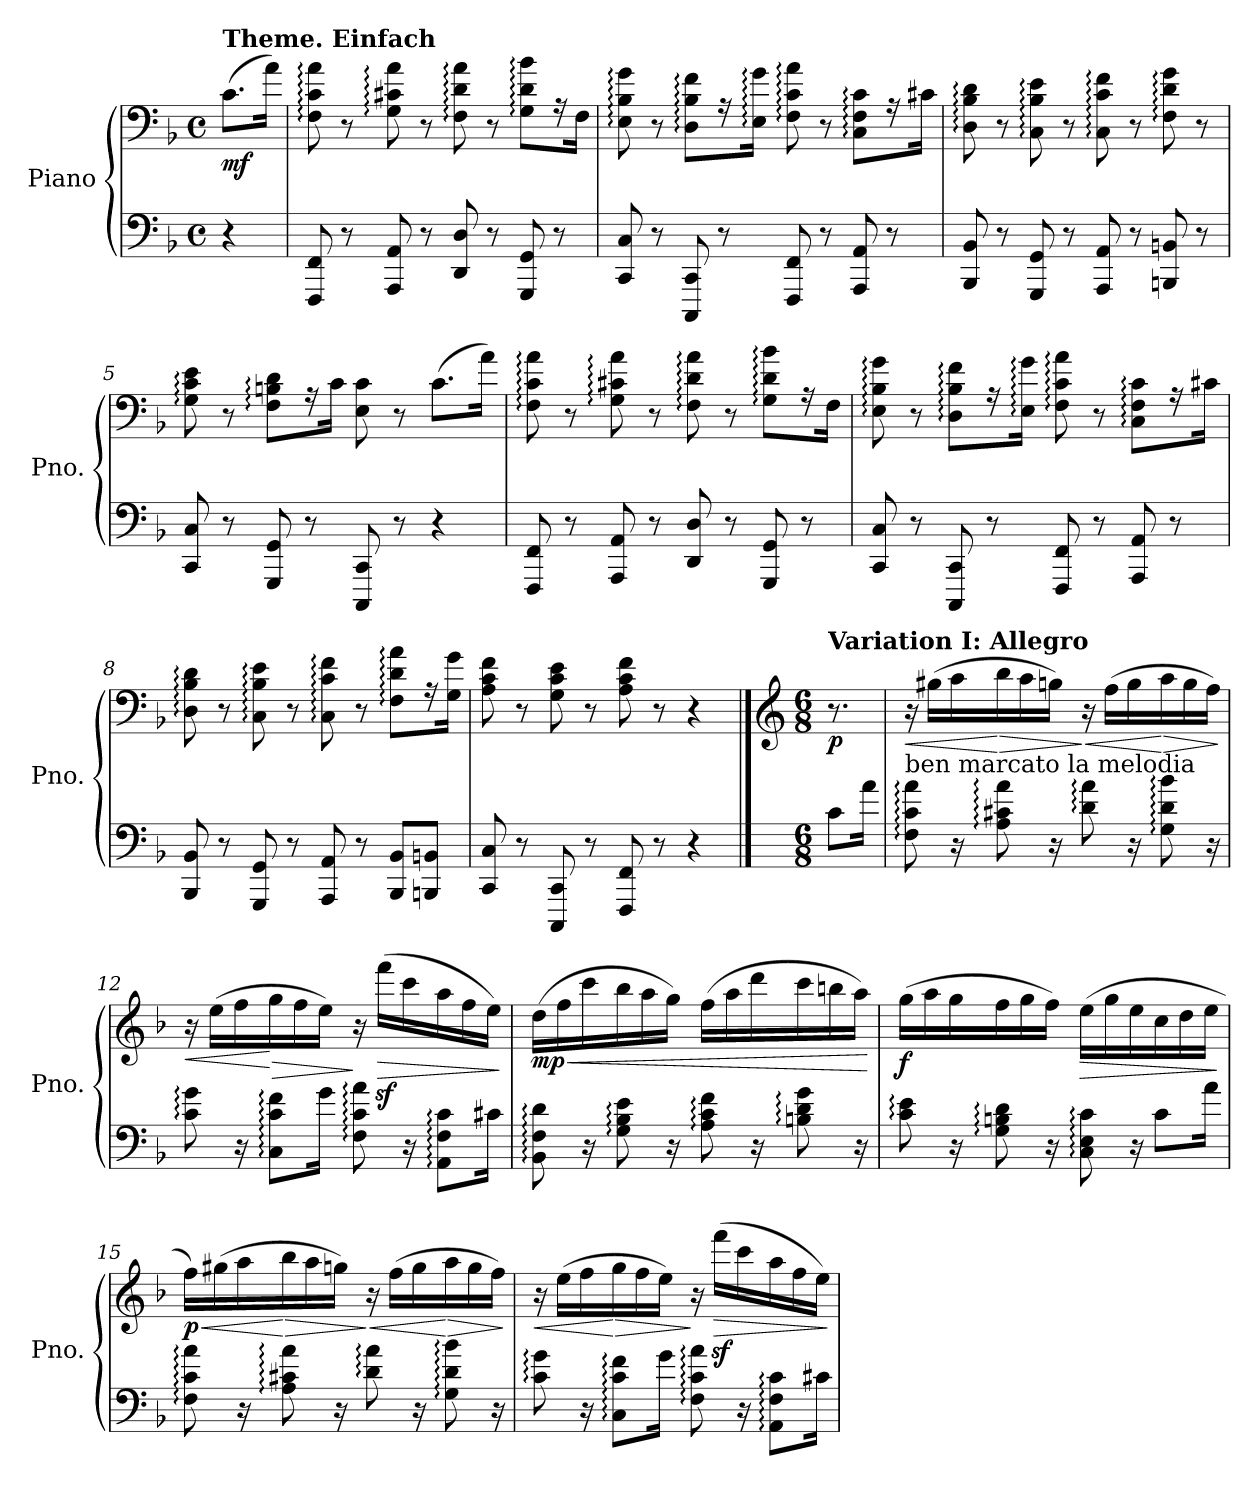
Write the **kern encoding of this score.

**kern	**kern	**dynam
*part1	*part1	*part1
*staff2	*staff1	*staff1/2
*I"Piano	*	*
*I'Pno.	*	*
*clefF4	*clefF4	*
*k[b-]	*k[b-]	*
*M4/4	*M4/4	*
*met(c)	*met(c)	*
*MM48	*MM48	*
=1	=1	=1
!	!LO:TX:a:B:t=Theme. Einfach	!
!	!	!LO:DY:b
4r	(>8.c\L	mf
.	16a\Jk)	.
=2	=2	=2
8FFF/ 8FF/	8F\: 8c\: 8a\:	.
8r	8r	.
8AAA/ 8AA/	8G\: 8c#X\: 8a\:	.
8r	8r	.
8DD/ 8D/	8F\: 8d\: 8a\:	.
8r	8r	.
8GGG/ 8GG/	8G\: 8d\: 8b-\:L	.
8r	16r	.
.	16F\Jk	.
=3	=3	=3
8CC/ 8C/	8E\: 8B-\: 8g\:	.
8r	8r	.
8CCC/ 8CC/	8D\: 8B-\: 8f\:L	.
8r	16r	.
.	16E\: 16g\:Jk	.
8FFF/ 8FF/	8F\: 8c\: 8a\:	.
8r	8r	.
8AAA/ 8AA/	8C\: 8F\: 8c\:L	.
8r	16r	.
.	16c#X\Jk	.
=4	=4	=4
8BBB-/ 8BB-/	8D\: 8B-\: 8d\:	.
8r	8r	.
8GGG/ 8GG/	8C\: 8B-\: 8e\:	.
8r	8r	.
8AAA/ 8AA/	8C\: 8c\: 8f\:	.
8r	8r	.
8BBBn/ 8BBn/	8F\: 8d\: 8g\:	.
8r	8r	.
=5	=5	=5
8CC/ 8C/	8G\: 8c\: 8e\:	.
8r	8r	.
8GGG/ 8GG/	8F\: 8Bn\: 8d\:L	.
8r	16r	.
.	16c\Jk	.
8CCC/ 8CC/	8E\ 8c\	.
8r	8r	.
4r	(>8.c\L	.
.	16a\Jk)	.
!!LO:LB:g=z
=6	=6	=6
8FFF/ 8FF/	8F\: 8c\: 8a\:	.
8r	8r	.
8AAA/ 8AA/	8G\: 8c#X\: 8a\:	.
8r	8r	.
8DD/ 8D/	8F\: 8d\: 8a\:	.
8r	8r	.
8GGG/ 8GG/	8G\: 8d\: 8b-\:L	.
8r	16r	.
.	16F\Jk	.
=7	=7	=7
8CC/ 8C/	8E\: 8B-\: 8g\:	.
8r	8r	.
8CCC/ 8CC/	8D\: 8B-\: 8f\:L	.
8r	16r	.
.	16E\: 16g\:Jk	.
8FFF/ 8FF/	8F\: 8c\: 8a\:	.
8r	8r	.
8AAA/ 8AA/	8C\: 8F\: 8c\:L	.
8r	16r	.
.	16c#X\Jk	.
=8	=8	=8
8BBB-/ 8BB-/	8D\: 8B-\: 8d\:	.
8r	8r	.
8GGG/ 8GG/	8C\: 8B-\: 8e\:	.
8r	8r	.
8AAA/ 8AA/	8C\: 8c\: 8f\:	.
8r	8r	.
8BBB-/ 8BB-/L	8F\: 8d\: 8a\:L	.
8BBBn/ 8BBn/J	16r	.
.	16G\ 16g\Jk	.
=9	=9	=9
8CC/ 8C/	8A\ 8c\ 8f\	.
8r	8r	.
8CCC/ 8CC/	8G\ 8c\ 8e\	.
8r	8r	.
8FFF/ 8FF/	8A\ 8c\ 8f\	.
8r	8r	.
4r	4r	.
!!LO:LB:g=z
==10	==10	==10
*	*clefG2	*
*M6/8	*M6/8	*
*	*MM72	*
!	!LO:TX:a:B:t=Variation I&colon; Allegro	!
!	!	!LO:DY:b
8c\L	8.r	p
16a\Jk	.	.
=11	=11	=11
!LO:TX:a:t=ben marcato la melodia	!	!
!	!	!LO:HP:b
8F\: 8c\: 8a\:	16r	<
.	(>16gg#X\LL	.
16r	16aa\	.
!	!	!LO:HP:n=1:b
8A\: 8c#X\: 8a\:	16bb-\	[ >
.	16aa\	.
16r	16ggn\JJ)	.
!	!	!LO:HP:n=1:b
8d\: 8a\:	16r	] <
.	(>16ff\LL	.
16r	16gg\	.
!	!	!LO:HP:n=1:b
8G\: 8d\: 8b-\:	16aa\	[ >
.	16gg\	.
16r	16ff\JJ)	.
.	.	]
=12	=12	=12
!	!	!LO:HP:b
8c\: 8g\:	16r	<
.	(>16ee\LL	.
16r	16ff\	.
!	!	!LO:HP:n=1:b
8C\: 8c\: 8f\:L	16gg\	[ >
.	16ff\	.
16g\Jk	16ee\JJ)	.
8F\: 8c\: 8a\:	16r	]
!	!	!LO:HP:b
.	(>16fffz<\LL	>
16r	16ccc\	.
8AA\: 8F\: 8c\:L	16aa\	.
.	16ff\	.
16c#X\Jk	16ee\JJ)	.
.	.	]
=13	=13	=13
!	!	!LO:HP:b
!	!	!LO:DY:n=1:b
8BB-\: 8F\: 8d\:	(>16dd\LL	< mp
.	16ff\	.
16r	16ccc\	.
8G\: 8B-\: 8e\:	16bb-\	.
.	16aa\	.
16r	16gg\JJ)	.
8A\: 8c\: 8f\:	(>16ff\LL	.
.	16aa\	.
16r	16ddd\	.
8Bn\: 8d\: 8g\:	16ccc\	.
.	16bbn\	.
16r	16aa\JJ)	.
.	.	[
=14	=14	=14
!	!	!LO:DY:b
8c\: 8e\:	(>16gg\LL	f
.	16aa\	.
16r	16gg\	.
8G\: 8Bn\: 8d\:	16ff\	.
.	16gg\	.
16r	16ff\JJ)	.
!	!	!LO:HP:b
8C\: 8E\: 8c\:	(>16ee\LL	>
.	16gg\	.
16r	16ee\	.
8c\L	16cc\	.
.	16dd\	.
16a\Jk	16ee\JJ	.
.	.	]
!!LO:LB:g=z
=15	=15	=15
!	!	!LO:HP:b
!	!	!LO:DY:n=1:b
8F\: 8c\: 8a\:	16ff\LL)	< p
.	(>16gg#X\	.
16r	16aa\	.
!	!	!LO:HP:n=1:b
8A\: 8c#X\: 8a\:	16bb-\	[ >
.	16aa\	.
16r	16ggn\JJ)	.
!	!	!LO:HP:n=1:b
8d\: 8a\:	16r	] <
.	(>16ff\LL	.
16r	16gg\	.
!	!	!LO:HP:n=1:b
8G\: 8d\: 8b-\:	16aa\	[ >
.	16gg\	.
16r	16ff\JJ)	.
.	.	]
=16	=16	=16
!	!	!LO:HP:b
8c\: 8g\:	16r	<
.	(>16ee\LL	.
16r	16ff\	.
!	!	!LO:HP:n=1:b
8C\: 8c\: 8f\:L	16gg\	[ >
.	16ff\	.
16g\Jk	16ee\JJ)	.
8F\: 8c\: 8a\:	16r	]
!	!	!LO:HP:b
.	(>16fffz<\LL	>
16r	16ccc\	.
8AA\: 8F\: 8c\:L	16aa\	.
.	16ff\	.
16c#X\Jk	16ee\JJ)	.
.	.	]
=	=	=
*-	*-	*-
